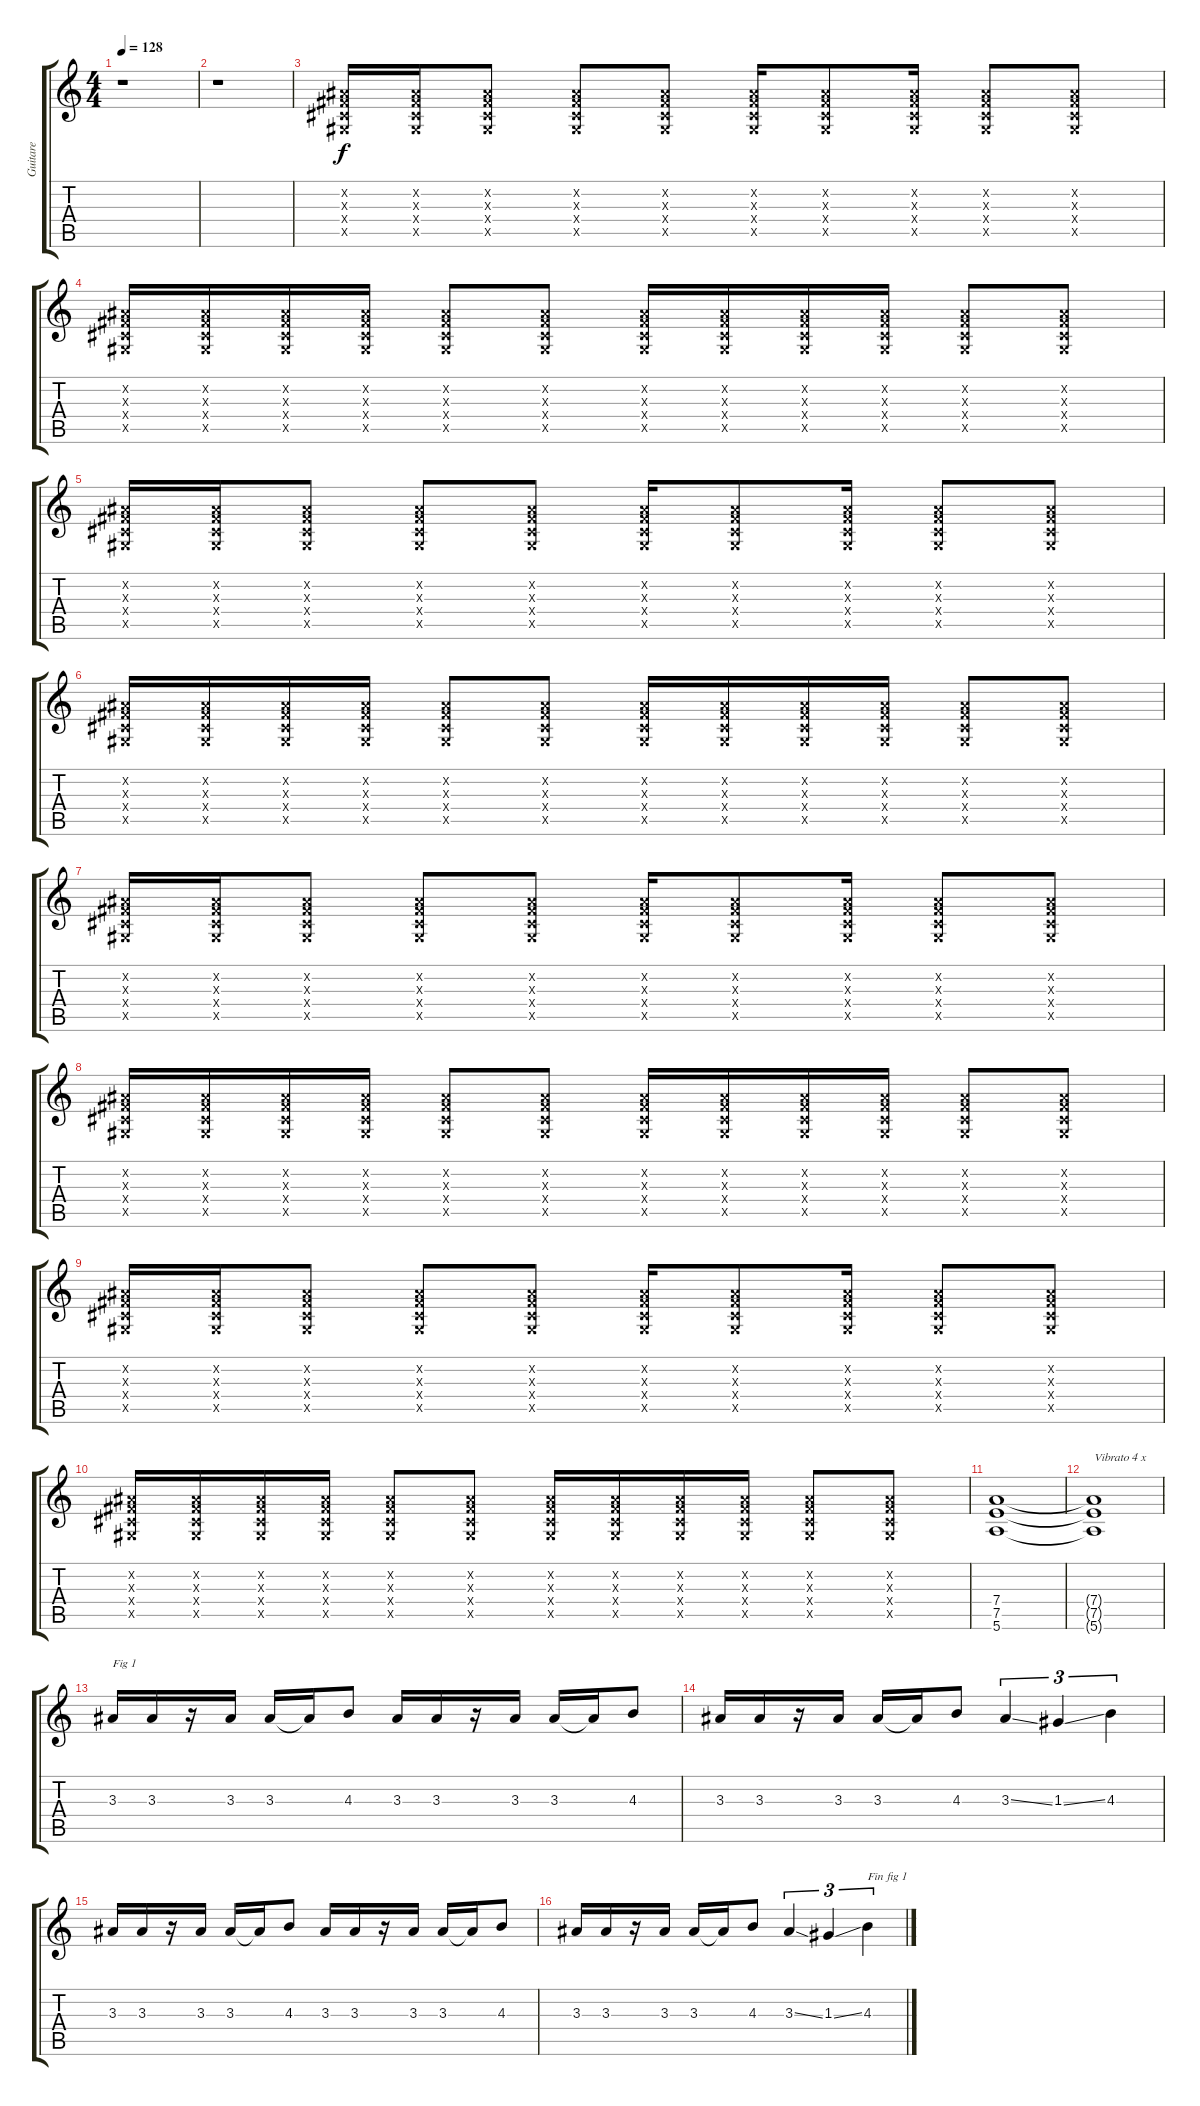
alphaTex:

\track ("Guitare" "Guitare") {instrument distortionguitar}
\staff {score tabs}
\tuning (E4 B3 G3 D3 A2 E2) {hide}
\ts (4 4)
\tempo 128
\clef g2
\ks c
r.1{dy f instrument distortionguitar} |
r.1 |
(-1.2{x} -1.3{x} -1.4{x} -1.5{x}).16 (-1.2{x} -1.3{x} -1.4{x} -1.5{x}).16 (-1.2{x} -1.3{x} -1.4{x} -1.5{x}).8 (-1.2{x} -1.3{x} -1.4{x} -1.5{x}).8 (-1.2{x} -1.3{x} -1.4{x} -1.5{x}).8 (-1.2{x} -1.3{x} -1.4{x} -1.5{x}).16 (-1.2{x} -1.3{x} -1.4{x} -1.5{x}).8 (-1.2{x} -1.3{x} -1.4{x} -1.5{x}).16 (-1.2{x} -1.3{x} -1.4{x} -1.5{x}).8 (-1.2{x} -1.3{x} -1.4{x} -1.5{x}).8 |
(-1.2{x} -1.3{x} -1.4{x} -1.5{x}).16 (-1.2{x} -1.3{x} -1.4{x} -1.5{x}).16 (-1.2{x} -1.3{x} -1.4{x} -1.5{x}).16 (-1.2{x} -1.3{x} -1.4{x} -1.5{x}).16 (-1.2{x} -1.3{x} -1.4{x} -1.5{x}).8 (-1.2{x} -1.3{x} -1.4{x} -1.5{x}).8 (-1.2{x} -1.3{x} -1.4{x} -1.5{x}).16 (-1.2{x} -1.3{x} -1.4{x} -1.5{x}).16 (-1.2{x} -1.3{x} -1.4{x} -1.5{x}).16 (-1.2{x} -1.3{x} -1.4{x} -1.5{x}).16 (-1.2{x} -1.3{x} -1.4{x} -1.5{x}).8 (-1.2{x} -1.3{x} -1.4{x} -1.5{x}).8 |
(-1.2{x} -1.3{x} -1.4{x} -1.5{x}).16 (-1.2{x} -1.3{x} -1.4{x} -1.5{x}).16 (-1.2{x} -1.3{x} -1.4{x} -1.5{x}).8 (-1.2{x} -1.3{x} -1.4{x} -1.5{x}).8 (-1.2{x} -1.3{x} -1.4{x} -1.5{x}).8 (-1.2{x} -1.3{x} -1.4{x} -1.5{x}).16 (-1.2{x} -1.3{x} -1.4{x} -1.5{x}).8 (-1.2{x} -1.3{x} -1.4{x} -1.5{x}).16 (-1.2{x} -1.3{x} -1.4{x} -1.5{x}).8 (-1.2{x} -1.3{x} -1.4{x} -1.5{x}).8 |
(-1.2{x} -1.3{x} -1.4{x} -1.5{x}).16 (-1.2{x} -1.3{x} -1.4{x} -1.5{x}).16 (-1.2{x} -1.3{x} -1.4{x} -1.5{x}).16 (-1.2{x} -1.3{x} -1.4{x} -1.5{x}).16 (-1.2{x} -1.3{x} -1.4{x} -1.5{x}).8 (-1.2{x} -1.3{x} -1.4{x} -1.5{x}).8 (-1.2{x} -1.3{x} -1.4{x} -1.5{x}).16 (-1.2{x} -1.3{x} -1.4{x} -1.5{x}).16 (-1.2{x} -1.3{x} -1.4{x} -1.5{x}).16 (-1.2{x} -1.3{x} -1.4{x} -1.5{x}).16 (-1.2{x} -1.3{x} -1.4{x} -1.5{x}).8 (-1.2{x} -1.3{x} -1.4{x} -1.5{x}).8 |
(-1.2{x} -1.3{x} -1.4{x} -1.5{x}).16 (-1.2{x} -1.3{x} -1.4{x} -1.5{x}).16 (-1.2{x} -1.3{x} -1.4{x} -1.5{x}).8 (-1.2{x} -1.3{x} -1.4{x} -1.5{x}).8 (-1.2{x} -1.3{x} -1.4{x} -1.5{x}).8 (-1.2{x} -1.3{x} -1.4{x} -1.5{x}).16 (-1.2{x} -1.3{x} -1.4{x} -1.5{x}).8 (-1.2{x} -1.3{x} -1.4{x} -1.5{x}).16 (-1.2{x} -1.3{x} -1.4{x} -1.5{x}).8 (-1.2{x} -1.3{x} -1.4{x} -1.5{x}).8 |
(-1.2{x} -1.3{x} -1.4{x} -1.5{x}).16 (-1.2{x} -1.3{x} -1.4{x} -1.5{x}).16 (-1.2{x} -1.3{x} -1.4{x} -1.5{x}).16 (-1.2{x} -1.3{x} -1.4{x} -1.5{x}).16 (-1.2{x} -1.3{x} -1.4{x} -1.5{x}).8 (-1.2{x} -1.3{x} -1.4{x} -1.5{x}).8 (-1.2{x} -1.3{x} -1.4{x} -1.5{x}).16 (-1.2{x} -1.3{x} -1.4{x} -1.5{x}).16 (-1.2{x} -1.3{x} -1.4{x} -1.5{x}).16 (-1.2{x} -1.3{x} -1.4{x} -1.5{x}).16 (-1.2{x} -1.3{x} -1.4{x} -1.5{x}).8 (-1.2{x} -1.3{x} -1.4{x} -1.5{x}).8 |
(-1.2{x} -1.3{x} -1.4{x} -1.5{x}).16 (-1.2{x} -1.3{x} -1.4{x} -1.5{x}).16 (-1.2{x} -1.3{x} -1.4{x} -1.5{x}).8 (-1.2{x} -1.3{x} -1.4{x} -1.5{x}).8 (-1.2{x} -1.3{x} -1.4{x} -1.5{x}).8 (-1.2{x} -1.3{x} -1.4{x} -1.5{x}).16 (-1.2{x} -1.3{x} -1.4{x} -1.5{x}).8 (-1.2{x} -1.3{x} -1.4{x} -1.5{x}).16 (-1.2{x} -1.3{x} -1.4{x} -1.5{x}).8 (-1.2{x} -1.3{x} -1.4{x} -1.5{x}).8 |
(-1.2{x} -1.3{x} -1.4{x} -1.5{x}).16 (-1.2{x} -1.3{x} -1.4{x} -1.5{x}).16 (-1.2{x} -1.3{x} -1.4{x} -1.5{x}).16 (-1.2{x} -1.3{x} -1.4{x} -1.5{x}).16 (-1.2{x} -1.3{x} -1.4{x} -1.5{x}).8 (-1.2{x} -1.3{x} -1.4{x} -1.5{x}).8 (-1.2{x} -1.3{x} -1.4{x} -1.5{x}).16 (-1.2{x} -1.3{x} -1.4{x} -1.5{x}).16 (-1.2{x} -1.3{x} -1.4{x} -1.5{x}).16 (-1.2{x} -1.3{x} -1.4{x} -1.5{x}).16 (-1.2{x} -1.3{x} -1.4{x} -1.5{x}).8 (-1.2{x} -1.3{x} -1.4{x} -1.5{x}).8 |
(7.4 7.5 5.6).1 |
(7.4{t} 7.5{t} 5.6{t}).1{txt "Vibrato 4 x"} |
3.3.16{txt "Fig 1"} 3.3.16 r.16 3.3.16 3.3.16 3.3{t}.16 4.3.8 3.3.16 3.3.16 r.16 3.3.16 3.3.16 3.3{t}.16 4.3.8 |
3.3.16 3.3.16 r.16 3.3.16 3.3.16 3.3{t}.16 4.3.8 3.3{ss}.4{tu (3 2)} 1.3{ss}.4{tu (3 2)} 4.3.4{tu (3 2)} |
3.3.16 3.3.16 r.16 3.3.16 3.3.16 3.3{t}.16 4.3.8 3.3.16 3.3.16 r.16 3.3.16 3.3.16 3.3{t}.16 4.3.8 |
3.3.16 3.3.16 r.16 3.3.16 3.3.16 3.3{t}.16 4.3.8 3.3{ss}.4{tu (3 2)} 1.3{ss}.4{tu (3 2)} 4.3.4{tu (3 2) txt "Fin fig 1"}
